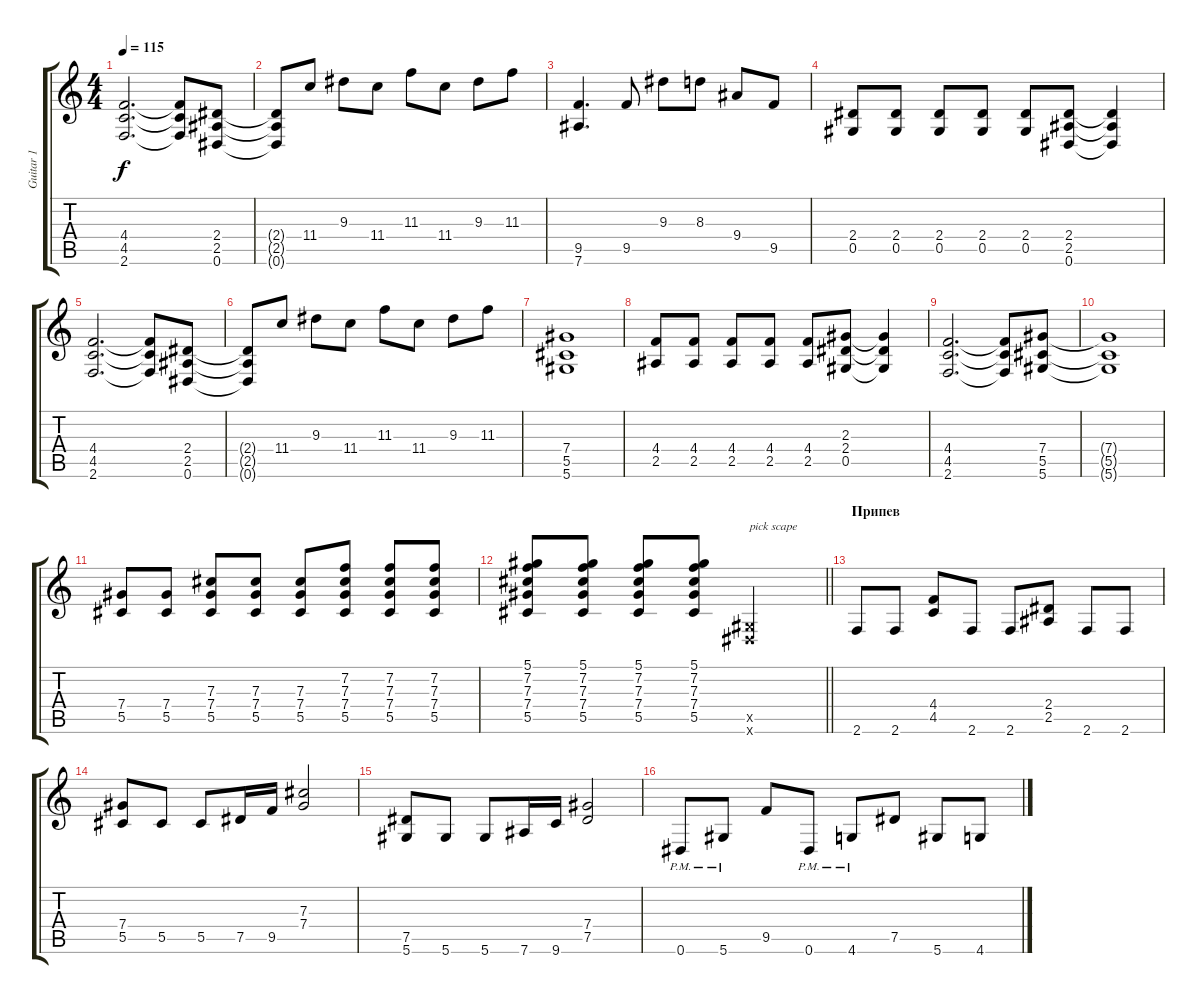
\track ("Guitar 1" "Guitar 1") {instrument distortionguitar}
\staff {score tabs}
\tuning (Eb4 Bb3 Gb3 Db3 Ab2 Eb2) {hide}
\ts (4 4)
\tempo 115
\clef g2
\ks c
(4.4 4.5 2.6).2{d dy f} (4.4{t} 4.5{t} 2.6{t}).8 (2.4 2.5 0.6).8 |
(2.4{t} 2.5{t} 0.6{t}).8 11.4.8 9.3.8 11.4.8 11.3.8 11.4.8 9.3.8 11.3.8 |
(9.5 7.6).4{d} 9.5.8 9.3.8 8.3.8 9.4.8 9.5.8 |
(2.4 0.5).8 (2.4 0.5).8 (2.4 0.5).8 (2.4 0.5).8 (2.4 0.5).8 (2.4 2.5 0.6).8 (2.4{t} 2.5{t} 0.6{t}).4 |
(4.4 4.5 2.6).2{d} (4.4{t} 4.5{t} 2.6{t}).8 (2.4 2.5 0.6).8 |
(2.4{t} 2.5{t} 0.6{t}).8 11.4.8 9.3.8 11.4.8 11.3.8 11.4.8 9.3.8 11.3.8 |
(7.4 5.5 5.6).1 |
(4.4 2.5).8 (4.4 2.5).8 (4.4 2.5).8 (4.4 2.5).8 (4.4 2.5).8 (2.3 2.4 0.5).8 (2.3{t} 2.4{t} 0.5{t}).4 |
(4.4 4.5 2.6).2{d} (4.4{t} 4.5{t} 2.6{t}).8 (7.4 5.5 5.6).8 |
(7.4{t} 5.5{t} 5.6{t}).1 |
(7.4 5.5).8 (7.4 5.5).8 (7.3 7.4 5.5).8 (7.3 7.4 5.5).8 (7.3 7.4 5.5).8 (7.2 7.3 7.4 5.5).8 (7.2 7.3 7.4 5.5).8 (7.2 7.3 7.4 5.5).8 |
\barLineRight lightlight
(5.1 7.2 7.3 7.4 5.5).8 (5.1 7.2 7.3 7.4 5.5).8 (5.1 7.2 7.3 7.4 5.5).8 (5.1 7.2 7.3 7.4 5.5).8 (0.5{x} 0.6{x}).2{txt "pick scape"} |
\section ("" "Припев")
2.6.8 2.6.8 (4.4 4.5).8 2.6.8 2.6.8 (2.4 2.5).8 2.6.8 2.6.8 |
(7.4 5.5).8 5.5.8 5.5.8 7.5.16 9.5.16 (7.3 7.4).2 |
(7.5 5.6).8 5.6.8 5.6.8 7.6.16 9.6.16 (7.4 7.5).2 |
0.6{pm}.8 5.6{pm}.8 9.5.8 0.6{pm}.8 4.6{pm}.8 7.5.8 5.6.8 4.6.8
